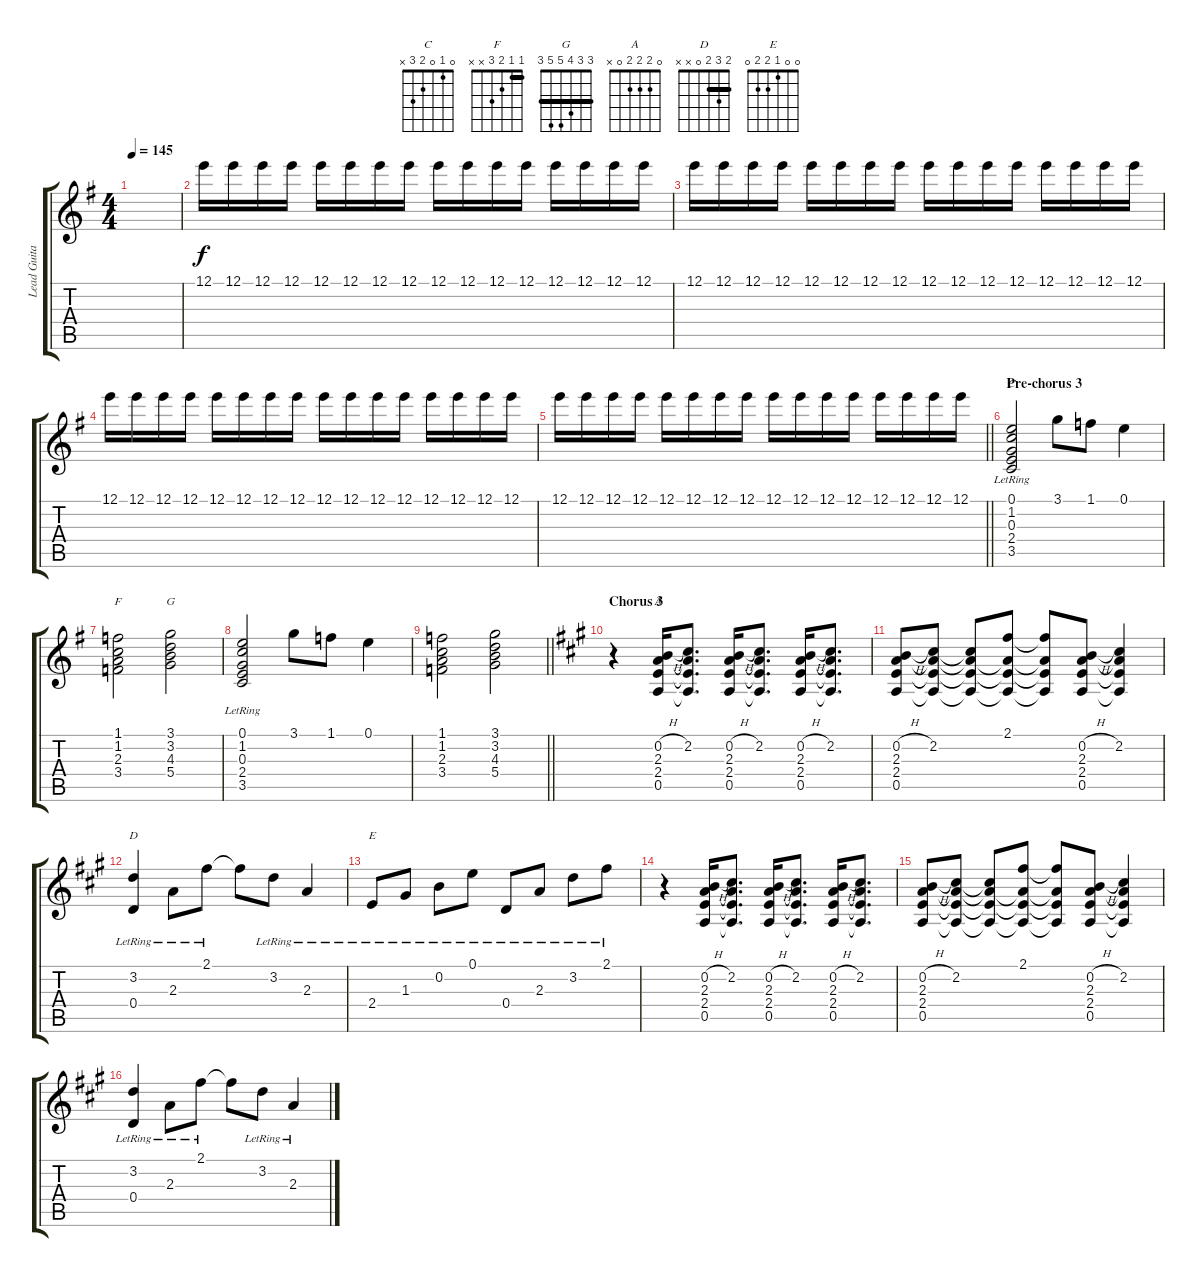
\track ("Lead Guitar" "Lead Guita") {instrument electricguitarclean}
\staff {score tabs}
\tuning (E4 B3 G3 D3 A2 E2) {hide}
\chord ("C" 0 1 0 2 3 x)
\chord ("F" 1 1 2 3 x x) {barre 1}
\chord ("G" 3 3 4 5 5 3) {barre 3}
\chord ("A" 0 2 2 2 0 x)
\chord ("D" 2 3 2 0 x x) {barre 2}
\chord ("E" 0 0 1 2 2 0)
\ts (4 4)
\tempo 145
\clef g2
\ks eminor
|
12.1.16{volume 9 instrument electricguitarjazz} 12.1.16 12.1.16 12.1.16 12.1.16 12.1.16 12.1.16 12.1.16 12.1.16 12.1.16 12.1.16 12.1.16 12.1.16 12.1.16 12.1.16 12.1.16 |
12.1.16 12.1.16 12.1.16 12.1.16 12.1.16 12.1.16 12.1.16 12.1.16 12.1.16 12.1.16 12.1.16 12.1.16 12.1.16 12.1.16 12.1.16 12.1.16 |
12.1.16 12.1.16 12.1.16 12.1.16 12.1.16 12.1.16 12.1.16 12.1.16 12.1.16 12.1.16 12.1.16 12.1.16 12.1.16 12.1.16 12.1.16 12.1.16 |
\barLineRight lightlight
12.1.16 12.1.16 12.1.16 12.1.16 12.1.16 12.1.16 12.1.16 12.1.16 12.1.16 12.1.16 12.1.16 12.1.16 12.1.16 12.1.16 12.1.16 12.1.16 |
\section ("" "Pre-chorus 3")
(0.1 1.2{lr} 0.3{lr} 2.4{lr} 3.5{lr}).2{ch "C" volume 12 instrument electricguitarclean} 3.1.8 1.1.8 0.1.4 |
(1.1 1.2 2.3 3.4).2{ch "F"} (3.1 3.2 4.3 5.4).2{ch "G"} |
(0.1 1.2{lr} 0.3{lr} 2.4{lr} 3.5{lr}).2 3.1.8 1.1.8 0.1.4 |
\barLineRight lightlight
(1.1 1.2 2.3 3.4).2 (3.1 3.2 4.3 5.4).2 |
\section ("" "Chorus 3")
\ks a
r.4 (0.2{h} 2.3 2.4 0.5).16{ch "A"} (2.2 2.3{t} 2.4{t} 0.5{t}).8{d} (0.2{h} 2.3 2.4 0.5).16 (2.2 2.3{t} 2.4{t} 0.5{t}).8{d} (0.2{h} 2.3 2.4 0.5).16 (2.2 2.3{t} 2.4{t} 0.5{t}).8{d} |
(0.2{h} 2.3 2.4 0.5).8 (2.2 2.3{t} 2.4{t} 0.5{t}).8 (2.2{t} 2.3{t} 2.4{t} 0.5{t}).8 (2.1 2.3{t} 2.4{t} 0.5{t}).8 (2.1{t} 2.3{t} 2.4{t} 0.5{t}).8 (0.2{h} 2.3 2.4 0.5).8 (2.2 2.3{t} 2.4{t} 0.5{t}).4 |
(3.2{lr} 0.4{lr}).4{ch "D"} 2.3{lr}.8 2.1{lr}.8 2.1{t}.8 3.2{lr}.8 2.3{lr}.4 |
2.4{lr}.8{ch "E"} 1.3{lr}.8 0.2{lr}.8 0.1{lr}.8 0.4{lr}.8 2.3{lr}.8 3.2{lr}.8 2.1{lr}.8 |
r.4 (0.2{h} 2.3 2.4 0.5).16 (2.2 2.3{t} 2.4{t} 0.5{t}).8{d} (0.2{h} 2.3 2.4 0.5).16 (2.2 2.3{t} 2.4{t} 0.5{t}).8{d} (0.2{h} 2.3 2.4 0.5).16 (2.2 2.3{t} 2.4{t} 0.5{t}).8{d} |
(0.2{h} 2.3 2.4 0.5).8 (2.2 2.3{t} 2.4{t} 0.5{t}).8 (2.2{t} 2.3{t} 2.4{t} 0.5{t}).8 (2.1 2.3{t} 2.4{t} 0.5{t}).8 (2.1{t} 2.3{t} 2.4{t} 0.5{t}).8 (0.2{h} 2.3 2.4 0.5).8 (2.2 2.3{t} 2.4{t} 0.5{t}).4 |
(3.2{lr} 0.4{lr}).4 2.3{lr}.8 2.1{lr}.8 2.1{t}.8 3.2{lr}.8 2.3{lr}.4
